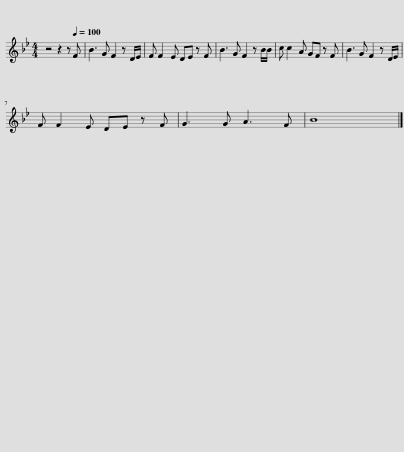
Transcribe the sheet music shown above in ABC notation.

X:1
L:1/8
M:4/4
I:linebreak $
K:Bb
V:1 treble
V:1
 z4 z2 z[Q:1/4=100] F | B3 G F2 z D/E/ | F F2 E DE z F | B3 G F2 z B/B/ | c c2 A GF z F | %5
 B3 G F2 z D/E/ |$ F F2 E DE z F | G3 G A3 F | B8 |] %9
